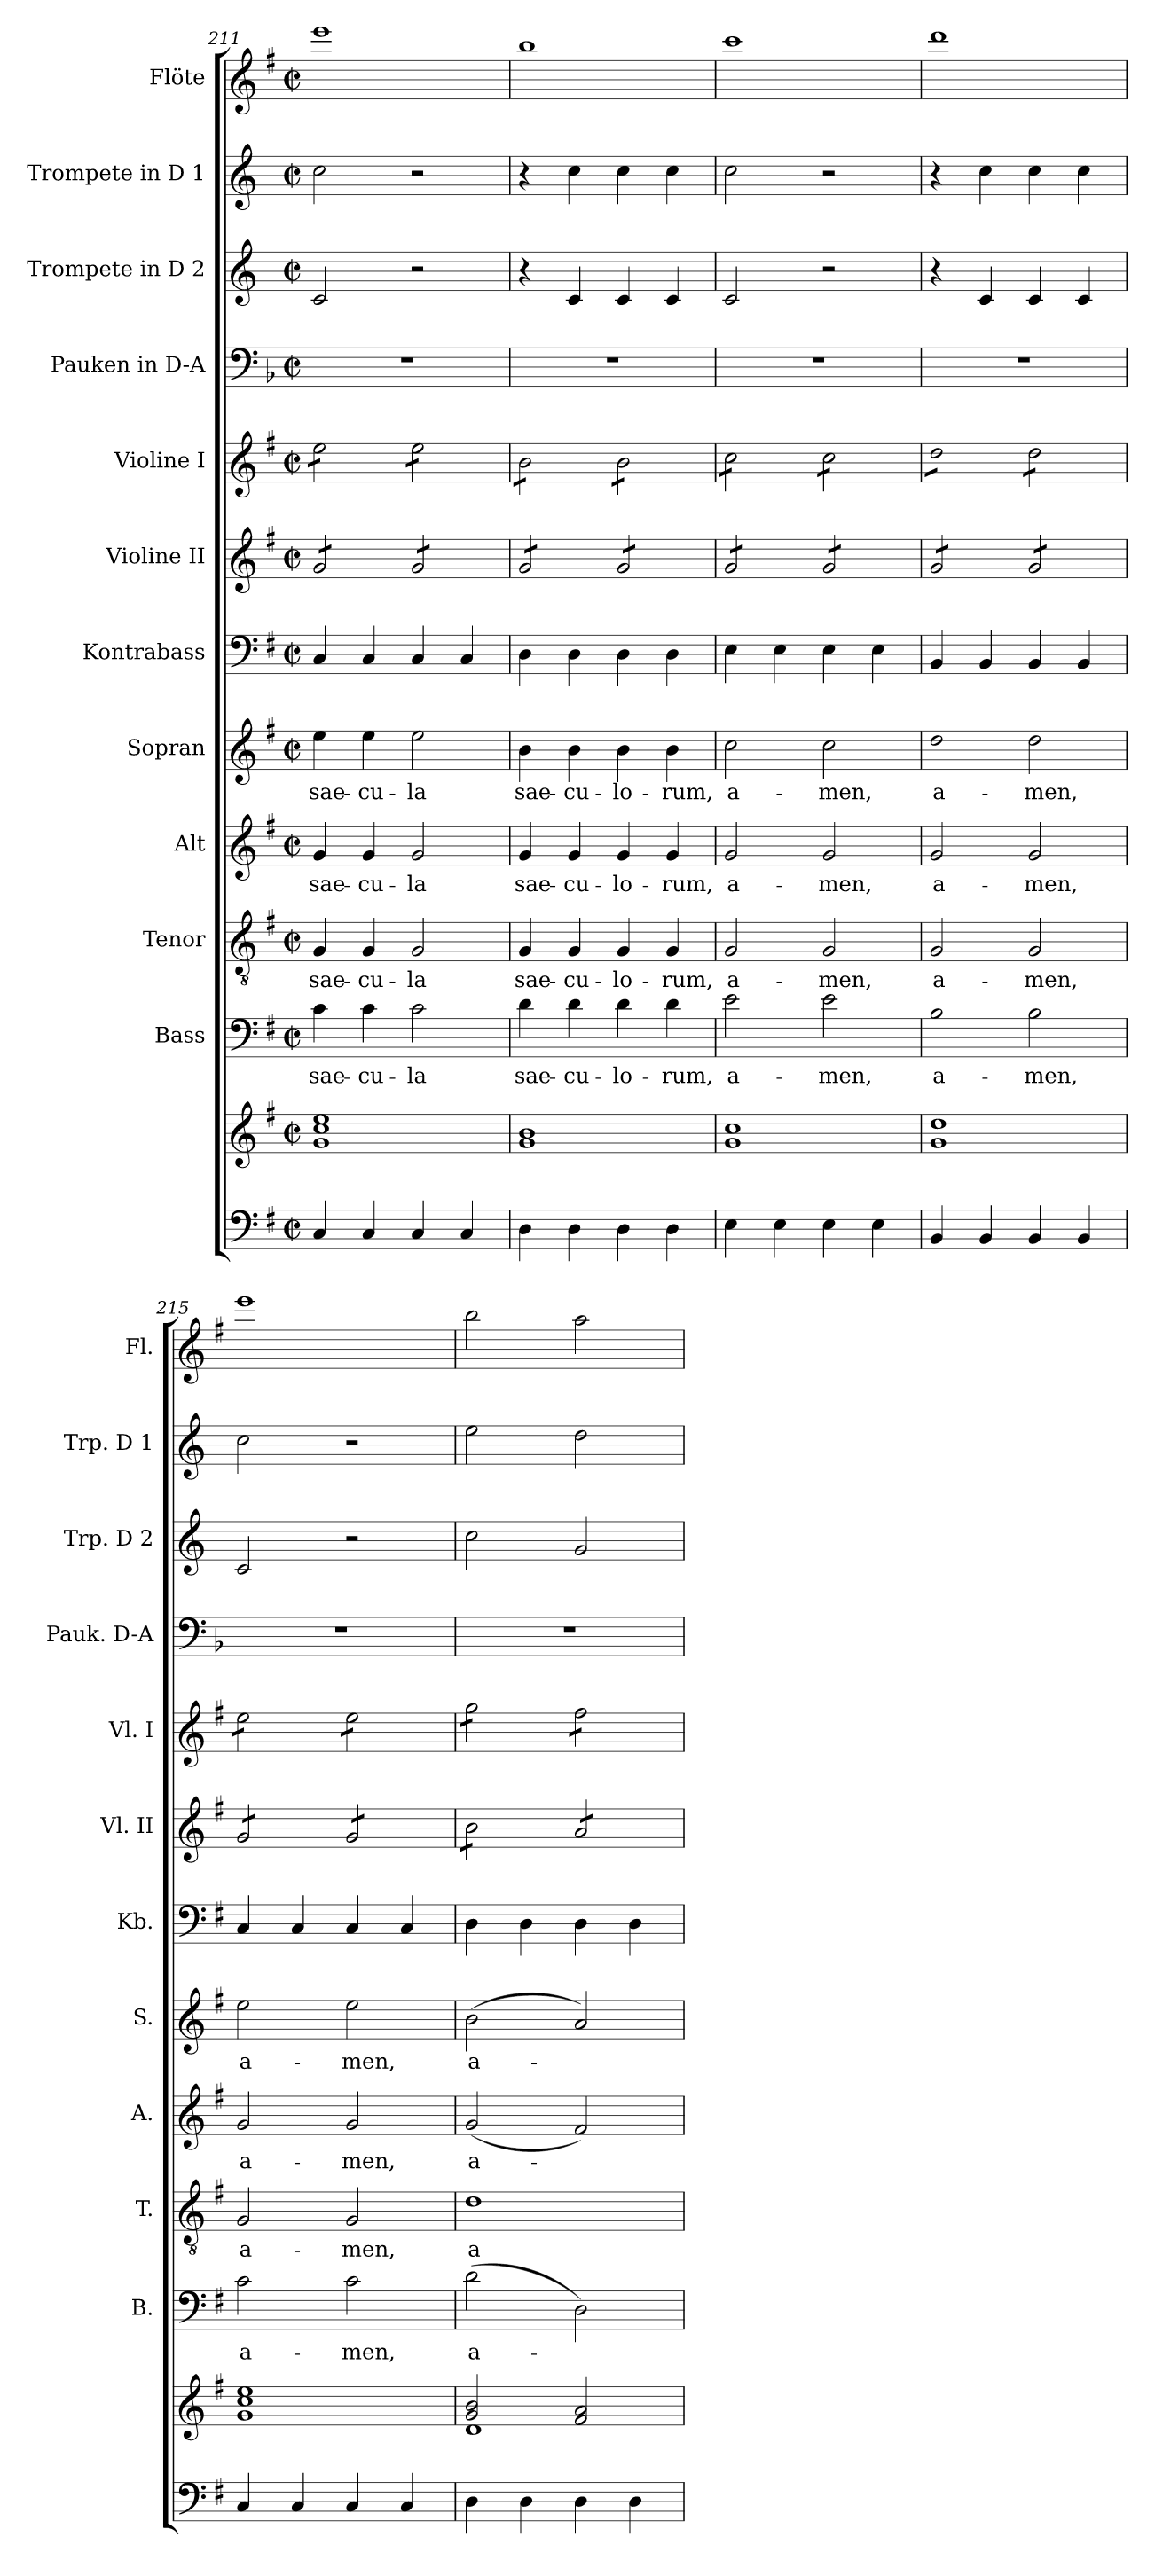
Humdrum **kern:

**kern	**kern	**kern	**text	**kern	**text	**kern	**text	**kern	**text	**kern	**kern	**kern	**kern	**kern	**kern	**kern
*part12	*part12	*part11	*part11	*part10	*part10	*part9	*part9	*part8	*part8	*part7	*part6	*part5	*part4	*part3	*part2	*part1
*staff13	*staff12	*staff11	*staff11	*staff10	*staff10	*staff9	*staff9	*staff8	*staff8	*staff7	*staff6	*staff5	*staff4	*staff3	*staff2	*staff1
*	*	*I"Bass	*	*I"Tenor	*	*I"Alt	*	*I"Sopran	*	*I"Kontrabass	*I"Violine II	*I"Violine I	*I"Pauken in D-A	*I"Trompete in D 2	*I"Trompete in D 1	*I"Flöte
*	*	*I'B.	*	*I'T.	*	*I'A.	*	*I'S.	*	*I'Kb.	*I'Vl. II	*I'Vl. I	*I'Pauk. D-A	*I'Trp. D 2	*I'Trp. D 1	*I'Fl.
*clefF4	*clefG2	*clefF4	*	*clefGv2	*	*clefG2	*	*clefG2	*	*clefF4	*clefG2	*clefG2	*clefF4	*clefG2	*clefG2	*clefG2
*	*	*	*	*	*	*	*	*	*	*ITrd7c12	*	*	*ITrd-1c-2	*ITrd3c5	*ITrd3c5	*
*k[f#]	*k[f#]	*k[f#]	*	*k[f#]	*	*k[f#]	*	*k[f#]	*	*k[f#]	*k[f#]	*k[f#]	*k[f#]	*k[f#]	*k[f#]	*k[f#]
*G:	*G:	*G:	*	*G:	*	*G:	*	*G:	*	*G:	*G:	*G:	*G:	*G:	*G:	*G:
*M2/2	*M2/2	*M2/2	*	*M2/2	*	*M2/2	*	*M2/2	*	*M2/2	*M2/2	*M2/2	*M2/2	*M2/2	*M2/2	*M2/2
*met(c|)	*met(c|)	*met(c|)	*	*met(c|)	*	*met(c|)	*	*met(c|)	*	*met(c|)	*met(c|)	*met(c|)	*met(c|)	*met(c|)	*met(c|)	*met(c|)
=211	=211	=211	=211	=211	=211	=211	=211	=211	=211	=211	=211	=211	=211	=211	=211	=211
!	!	!	!LO:LY:b	!	!LO:LY:b	!	!LO:LY:b	!	!LO:LY:b	!	!	!	!	!	!	!
*	*	*	*	*	*	*	*	*	*	*	*tremolo	*	*	*	*	*
*	*	*	*	*	*	*	*	*	*	*	*	*tremolo	*	*	*	*
4C/	1g 1cc 1ee	4c\	sae-	4G/	sae-	4g/	sae-	4ee\	sae-	4CC/	8g/L	8ee\L	1r	2G/	2g\	1eee
.	.	.	.	.	.	.	.	.	.	.	8g/	8ee\	.	.	.	.
!	!	!	!LO:LY:b	!	!LO:LY:b	!	!LO:LY:b	!	!LO:LY:b	!	!	!	!	!	!	!
4C/	.	4c\	-cu-	4G/	-cu-	4g/	-cu-	4ee\	-cu-	4CC/	8g/	8ee\	.	.	.	.
.	.	.	.	.	.	.	.	.	.	.	8g/J	8ee\J	.	.	.	.
!	!	!	!LO:LY:b	!	!LO:LY:b	!	!LO:LY:b	!	!LO:LY:b	!	!	!	!	!	!	!
4C/	.	2c\	-la	2G/	-la	2g/	-la	2ee\	-la	4CC/	8g/L	8ee\L	.	2r	2r	.
.	.	.	.	.	.	.	.	.	.	.	8g/	8ee\	.	.	.	.
4C/	.	.	.	.	.	.	.	.	.	4CC/	8g/	8ee\	.	.	.	.
.	.	.	.	.	.	.	.	.	.	.	8g/J	8ee\J	.	.	.	.
=212	=212	=212	=212	=212	=212	=212	=212	=212	=212	=212	=212	=212	=212	=212	=212	=212
!	!	!	!LO:LY:b	!	!LO:LY:b	!	!LO:LY:b	!	!LO:LY:b	!	!	!	!	!	!	!
4D\	1g 1b	4d\	sae-	4G/	sae-	4g/	sae-	4b\	sae-	4DD\	8g/L	8b\L	1r	4r	4r	1bb
.	.	.	.	.	.	.	.	.	.	.	8g/	8b\	.	.	.	.
!	!	!	!LO:LY:b	!	!LO:LY:b	!	!LO:LY:b	!	!LO:LY:b	!	!	!	!	!	!	!
4D\	.	4d\	-cu-	4G/	-cu-	4g/	-cu-	4b\	-cu-	4DD\	8g/	8b\	.	4G/	4g\	.
.	.	.	.	.	.	.	.	.	.	.	8g/J	8b\J	.	.	.	.
!	!	!	!LO:LY:b	!	!LO:LY:b	!	!LO:LY:b	!	!LO:LY:b	!	!	!	!	!	!	!
4D\	.	4d\	-lo-	4G/	-lo-	4g/	-lo-	4b\	-lo-	4DD\	8g/L	8b\L	.	4G/	4g\	.
.	.	.	.	.	.	.	.	.	.	.	8g/	8b\	.	.	.	.
!	!	!	!LO:LY:b	!	!LO:LY:b	!	!LO:LY:b	!	!LO:LY:b	!	!	!	!	!	!	!
4D\	.	4d\	-rum,	4G/	-rum,	4g/	-rum,	4b\	-rum,	4DD\	8g/	8b\	.	4G/	4g\	.
.	.	.	.	.	.	.	.	.	.	.	8g/J	8b\J	.	.	.	.
=213	=213	=213	=213	=213	=213	=213	=213	=213	=213	=213	=213	=213	=213	=213	=213	=213
!	!	!	!LO:LY:b	!	!LO:LY:b	!	!LO:LY:b	!	!LO:LY:b	!	!	!	!	!	!	!
4E\	1g 1cc	2e\	a-	2G/	a-	2g/	a-	2cc\	a-	4EE\	8g/L	8cc\L	1r	2G/	2g\	1ccc
.	.	.	.	.	.	.	.	.	.	.	8g/	8cc\	.	.	.	.
4E\	.	.	.	.	.	.	.	.	.	4EE\	8g/	8cc\	.	.	.	.
.	.	.	.	.	.	.	.	.	.	.	8g/J	8cc\J	.	.	.	.
!	!	!	!LO:LY:b	!	!LO:LY:b	!	!LO:LY:b	!	!LO:LY:b	!	!	!	!	!	!	!
4E\	.	2e\	-men,	2G/	-men,	2g/	-men,	2cc\	-men,	4EE\	8g/L	8cc\L	.	2r	2r	.
.	.	.	.	.	.	.	.	.	.	.	8g/	8cc\	.	.	.	.
4E\	.	.	.	.	.	.	.	.	.	4EE\	8g/	8cc\	.	.	.	.
.	.	.	.	.	.	.	.	.	.	.	8g/J	8cc\J	.	.	.	.
!!LO:PB:g=z
=214	=214	=214	=214	=214	=214	=214	=214	=214	=214	=214	=214	=214	=214	=214	=214	=214
!	!	!	!LO:LY:b	!	!LO:LY:b	!	!LO:LY:b	!	!LO:LY:b	!	!	!	!	!	!	!
4BB/	1g 1dd	2B\	a-	2G/	a-	2g/	a-	2dd\	a-	4BBB/	8g/L	8dd\L	1r	4r	4r	1ddd
.	.	.	.	.	.	.	.	.	.	.	8g/	8dd\	.	.	.	.
4BB/	.	.	.	.	.	.	.	.	.	4BBB/	8g/	8dd\	.	4G/	4g\	.
.	.	.	.	.	.	.	.	.	.	.	8g/J	8dd\J	.	.	.	.
!	!	!	!LO:LY:b	!	!LO:LY:b	!	!LO:LY:b	!	!LO:LY:b	!	!	!	!	!	!	!
4BB/	.	2B\	-men,	2G/	-men,	2g/	-men,	2dd\	-men,	4BBB/	8g/L	8dd\L	.	4G/	4g\	.
.	.	.	.	.	.	.	.	.	.	.	8g/	8dd\	.	.	.	.
4BB/	.	.	.	.	.	.	.	.	.	4BBB/	8g/	8dd\	.	4G/	4g\	.
.	.	.	.	.	.	.	.	.	.	.	8g/J	8dd\J	.	.	.	.
=215	=215	=215	=215	=215	=215	=215	=215	=215	=215	=215	=215	=215	=215	=215	=215	=215
!	!	!	!LO:LY:b	!	!LO:LY:b	!	!LO:LY:b	!	!LO:LY:b	!	!	!	!	!	!	!
4C/	1g 1cc 1ee	2c\	a-	2G/	a-	2g/	a-	2ee\	a-	4CC/	8g/L	8ee\L	1r	2G/	2g\	1eee
.	.	.	.	.	.	.	.	.	.	.	8g/	8ee\	.	.	.	.
4C/	.	.	.	.	.	.	.	.	.	4CC/	8g/	8ee\	.	.	.	.
.	.	.	.	.	.	.	.	.	.	.	8g/J	8ee\J	.	.	.	.
!	!	!	!LO:LY:b	!	!LO:LY:b	!	!LO:LY:b	!	!LO:LY:b	!	!	!	!	!	!	!
4C/	.	2c\	-men,	2G/	-men,	2g/	-men,	2ee\	-men,	4CC/	8g/L	8ee\L	.	2r	2r	.
.	.	.	.	.	.	.	.	.	.	.	8g/	8ee\	.	.	.	.
4C/	.	.	.	.	.	.	.	.	.	4CC/	8g/	8ee\	.	.	.	.
.	.	.	.	.	.	.	.	.	.	.	8g/J	8ee\J	.	.	.	.
=216	=216	=216	=216	=216	=216	=216	=216	=216	=216	=216	=216	=216	=216	=216	=216	=216
*	*^	*	*	*	*	*	*	*	*	*	*	*	*	*	*	*
!	!	!	!	!LO:LY:b	!	!LO:LY:b	!	!LO:LY:b	!	!LO:LY:b	!	!	!	!	!	!	!
4D\	2g/ 2b/	1d	(>2d\	a-	1d	a-	(<2g/	a-	(>2b\	a-	4DD\	8b\L	8gg\L	1r	2g\	2b\	2bb\
.	.	.	.	.	.	.	.	.	.	.	.	8b\	8gg\	.	.	.	.
4D\	.	.	.	.	.	.	.	.	.	.	4DD\	8b\	8gg\	.	.	.	.
.	.	.	.	.	.	.	.	.	.	.	.	8b\J	8gg\J	.	.	.	.
4D\	2f#/ 2a/	.	2D\)	.	.	.	2f#/)	.	2a/)	.	4DD\	8a/L	8ff#\L	.	2d/	2a\	2aa\
.	.	.	.	.	.	.	.	.	.	.	.	8a/	8ff#\	.	.	.	.
4D\	.	.	.	.	.	.	.	.	.	.	4DD\	8a/	8ff#\	.	.	.	.
.	.	.	.	.	.	.	.	.	.	.	.	8a/J	8ff#\J	.	.	.	.
*	*	*	*	*	*	*	*	*	*	*	*	*	*Xtremolo	*	*	*	*
*	*	*	*	*	*	*	*	*	*	*	*	*Xtremolo	*	*	*	*	*
*	*v	*v	*	*	*	*	*	*	*	*	*	*	*	*	*	*	*
=	=	=	=	=	=	=	=	=	=	=	=	=	=	=	=	=
*-	*-	*-	*-	*-	*-	*-	*-	*-	*-	*-	*-	*-	*-	*-	*-	*-
